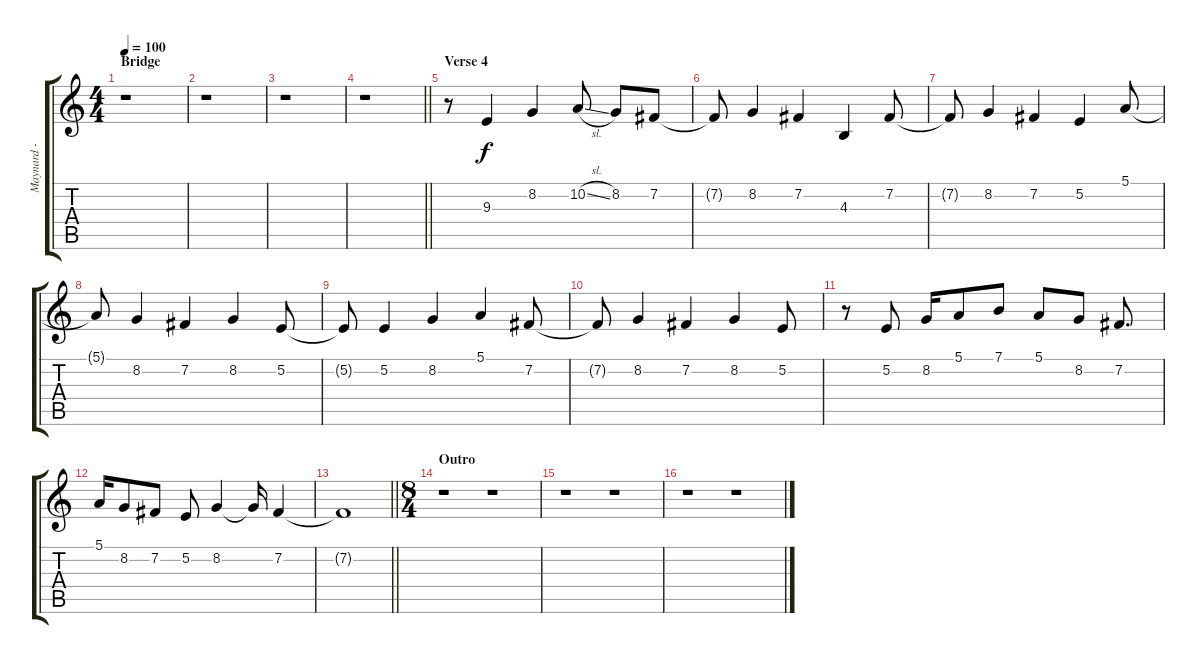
\track ("Maynard - Vocals" "Maynard - ") {instrument violin}
\staff {score tabs}
\tuning (E4 B3 G3 D3 A2 E2) {hide}
\ts (4 4)
\section ("" "Bridge")
\tempo 100
\clef g2
\ks c
r.1{dy f} |
r.1 |
r.1 |
\barLineRight lightlight
r.1 |
\section ("" "Verse 4")
r.8 9.3.4 8.2.4 10.2{sl}.8 8.2.8 7.2.8 |
7.2{t}.8 8.2.4 7.2.4 4.3.4 7.2.8 |
7.2{t}.8 8.2.4 7.2.4 5.2.4 5.1.8 |
5.1{t}.8 8.2.4 7.2.4 8.2.4 5.2.8 |
5.2{t}.8 5.2.4 8.2.4 5.1.4 7.2.8 |
7.2{t}.8 8.2.4 7.2.4 8.2.4 5.2.8 |
r.8 5.2.8 8.2.16 5.1.8 7.1.8 5.1.8 8.2.8 7.2.8{d} |
5.1.16 8.2.8 7.2.8 5.2.8 8.2.4 8.2{t}.16 7.2.4 |
\barLineRight lightlight
7.2{t}.1{volume 0} |
\ts (8 4)
\section ("" "Outro")
r.1 r.1 |
r.1 r.1 |
r.1 r.1
